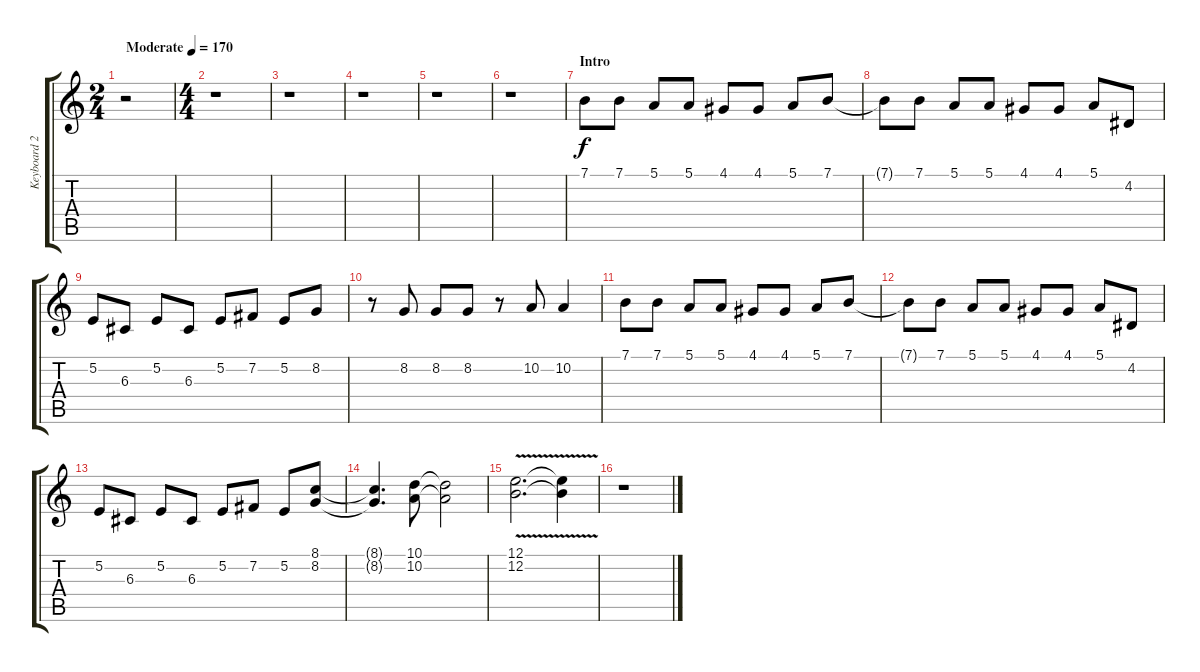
\track ("Keyboard 2" "Keyboard 2") {instrument lead2sawtooth}
\staff {score tabs}
\tuning (E4 B3 G3 D3 A2 E2) {hide}
\ts (2 4)
\tempo (170 "Moderate")
\clef g2
\ks c
r.2{dy f instrument lead2sawtooth} |
\ts (4 4)
r.1 |
r.1 |
r.1 |
r.1 |
r.1 |
\section ("" "Intro")
7.1.8 7.1.8 5.1.8 5.1.8 4.1.8 4.1.8 5.1.8 7.1.8 |
7.1{t}.8 7.1.8 5.1.8 5.1.8 4.1.8 4.1.8 5.1.8 4.2.8 |
5.2.8 6.3.8 5.2.8 6.3.8 5.2.8 7.2.8 5.2.8 8.2.8 |
r.8 8.2.8 8.2.8 8.2.8 r.8 10.2.8 10.2.4 |
7.1.8 7.1.8 5.1.8 5.1.8 4.1.8 4.1.8 5.1.8 7.1.8 |
7.1{t}.8 7.1.8 5.1.8 5.1.8 4.1.8 4.1.8 5.1.8 4.2.8 |
5.2.8 6.3.8 5.2.8 6.3.8 5.2.8 7.2.8 5.2.8 (8.1 8.2).8 |
(8.1{t} 8.2{t}).4{d} (10.1 10.2).8 (10.1{t} 10.2{t}).2 |
(12.1{v} 12.2{v}).2{d} (12.1{t} 12.2{t}).4 |
r.1
